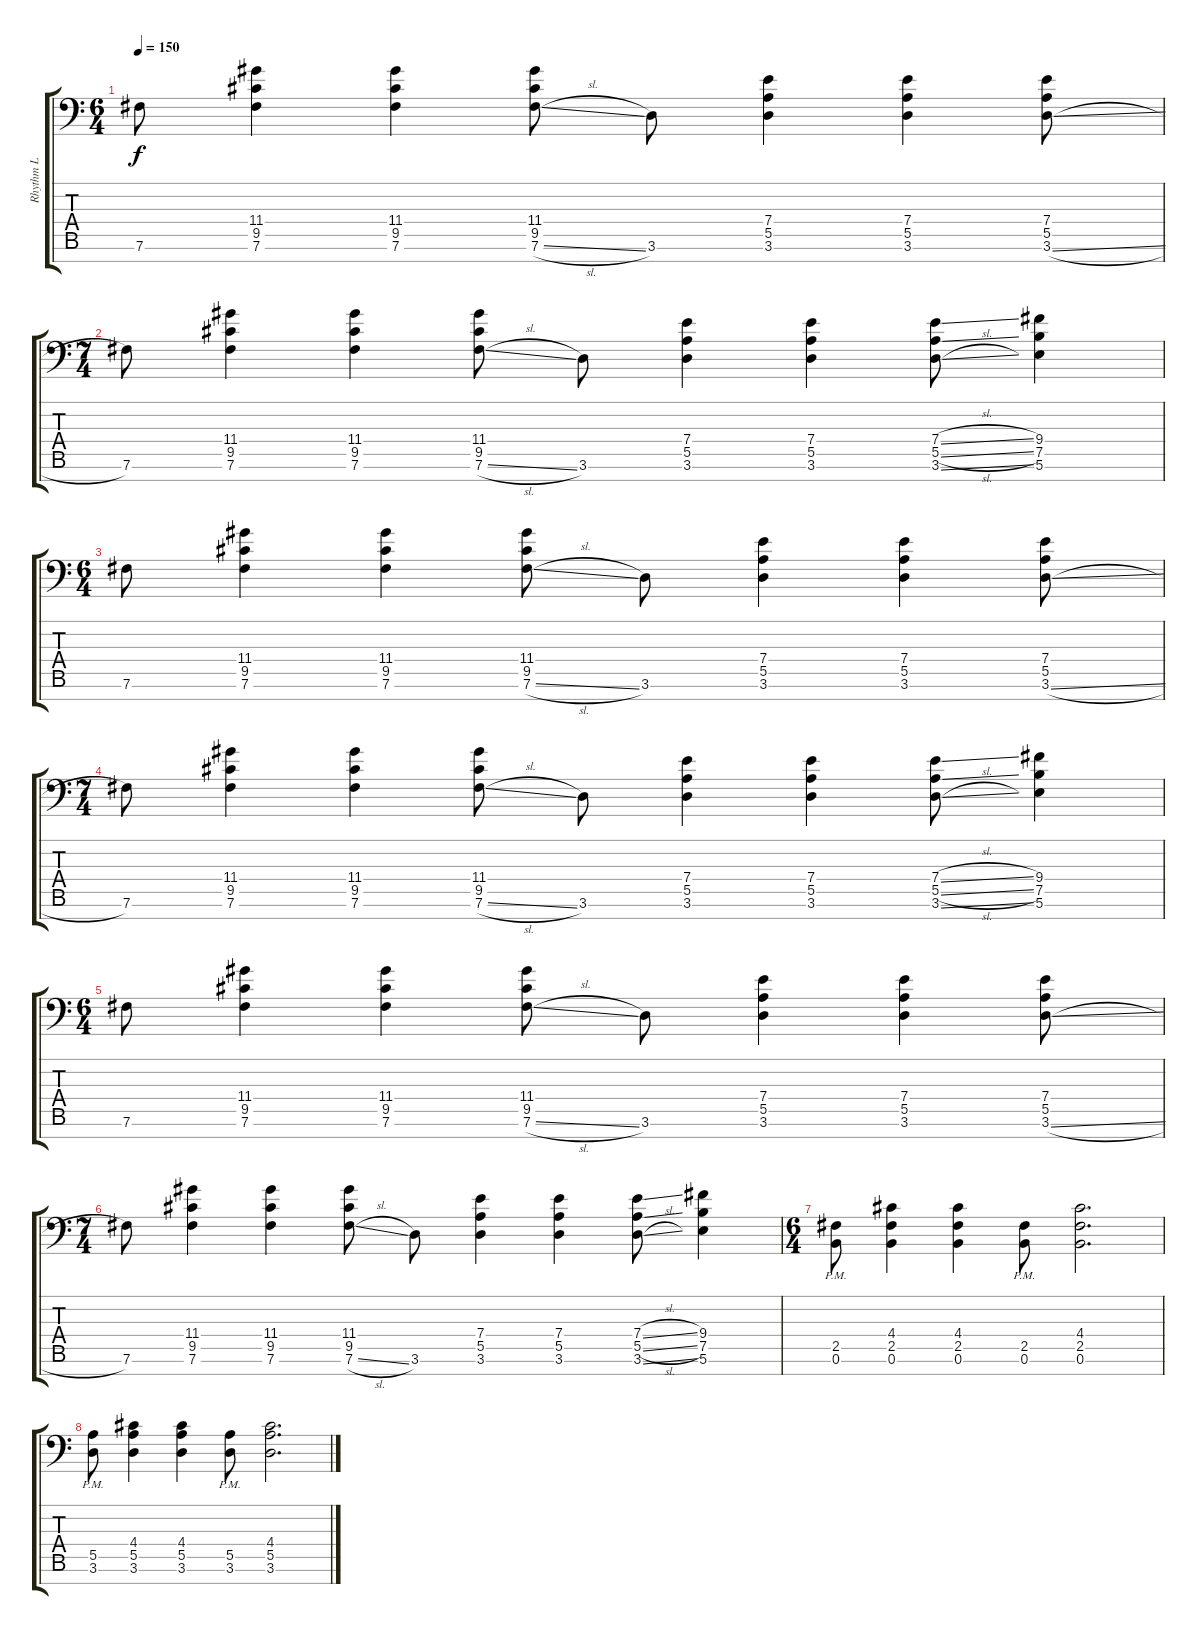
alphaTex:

\track ("Rhythm L" "Rhythm L") {instrument distortionguitar}
\staff {score tabs}
\tuning (B3 G3 D3 A2 E2 B1 Gb1) {hide}
\ts (6 4)
\tempo 150
\clef f4
\ks c
7.6.8{dy f} (11.4 9.5 7.6).4 (11.4 9.5 7.6).4 (11.4 9.5 7.6{sl}).8 3.6.8 (7.4 5.5 3.6).4 (7.4 5.5 3.6).4 (7.4 5.5 3.6{sl}).8 |
\ts (7 4)
7.6.8 (11.4 9.5 7.6).4 (11.4 9.5 7.6).4 (11.4 9.5 7.6{sl}).8 3.6.8 (7.4 5.5 3.6).4 (7.4 5.5 3.6).4 (7.4{sl} 5.5{sl} 3.6{sl}).8 (9.4 7.5 5.6).4 |
\ts (6 4)
7.6.8 (11.4 9.5 7.6).4 (11.4 9.5 7.6).4 (11.4 9.5 7.6{sl}).8 3.6.8 (7.4 5.5 3.6).4 (7.4 5.5 3.6).4 (7.4 5.5 3.6{sl}).8 |
\ts (7 4)
7.6.8 (11.4 9.5 7.6).4 (11.4 9.5 7.6).4 (11.4 9.5 7.6{sl}).8 3.6.8 (7.4 5.5 3.6).4 (7.4 5.5 3.6).4 (7.4{sl} 5.5{sl} 3.6{sl}).8 (9.4 7.5 5.6).4 |
\ts (6 4)
7.6.8 (11.4 9.5 7.6).4 (11.4 9.5 7.6).4 (11.4 9.5 7.6{sl}).8 3.6.8 (7.4 5.5 3.6).4 (7.4 5.5 3.6).4 (7.4 5.5 3.6{sl}).8 |
\ts (7 4)
7.6.8 (11.4 9.5 7.6).4 (11.4 9.5 7.6).4 (11.4 9.5 7.6{sl}).8 3.6.8 (7.4 5.5 3.6).4 (7.4 5.5 3.6).4 (7.4{sl} 5.5{sl} 3.6{sl}).8 (9.4 7.5 5.6).4 |
\ts (6 4)
(2.5{pm} 0.6{pm}).8 (4.4 2.5 0.6).4 (4.4 2.5 0.6).4 (2.5{pm} 0.6{pm}).8 (4.4 2.5 0.6).2{d} |
(5.5{pm} 3.6{pm}).8 (4.4 5.5 3.6).4 (4.4 5.5 3.6).4 (5.5{pm} 3.6{pm}).8 (4.4 5.5 3.6).2{d}
